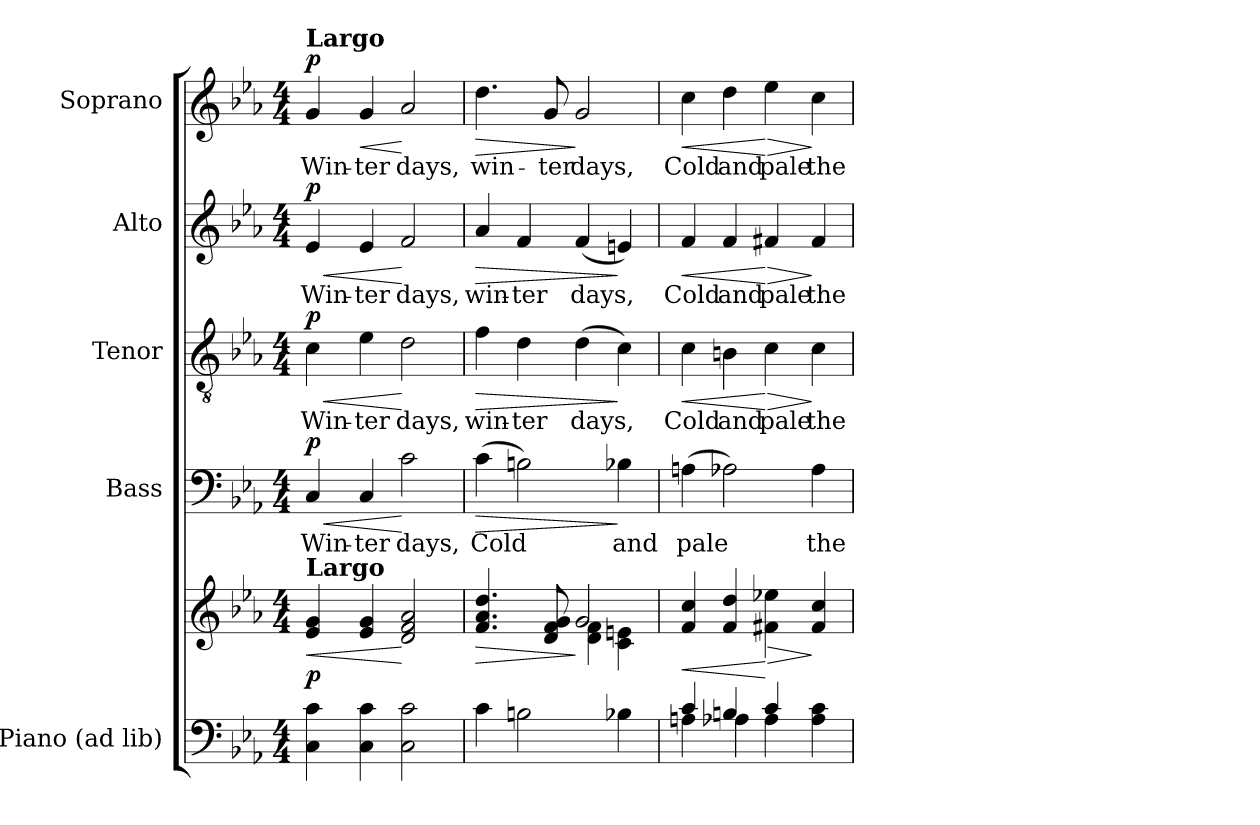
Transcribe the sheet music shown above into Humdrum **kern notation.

**kern	**kern	**dynam	**kern	**text	**dynam	**kern	**text	**dynam	**kern	**text	**dynam	**kern	**text	**dynam
*part5	*part5	*part5	*part4	*part4	*part4	*part3	*part3	*part3	*part2	*part2	*part2	*part1	*part1	*part1
*staff6	*staff5	*staff5/6	*staff4	*staff4	*staff4	*staff3	*staff3	*staff3	*staff2	*staff2	*staff2	*staff1	*staff1	*staff1
*I"Piano (ad lib)	*	*	*I"Bass	*	*	*I"Tenor	*	*	*I"Alto	*	*	*I"Soprano	*	*
*I'Pno.	*	*	*I'B.	*	*	*I'T.	*	*	*I'A.	*	*	*I'S.	*	*
!!LO:PB:g=z
*clefF4	*clefG2	*	*clefF4	*	*	*clefGv2	*	*	*clefG2	*	*	*clefG2	*	*
*	*	*	*	*	*	*ITrd7c12	*	*	*	*	*	*	*	*
*k[b-e-a-]	*k[b-e-a-]	*	*k[b-e-a-]	*	*	*k[b-e-a-]	*	*	*k[b-e-a-]	*	*	*k[b-e-a-]	*	*
*E-:	*E-:	*	*E-:	*	*	*E-:	*	*	*E-:	*	*	*E-:	*	*
*M4/4	*M4/4	*	*M4/4	*	*	*M4/4	*	*	*M4/4	*	*	*M4/4	*	*
*MM50	*MM50	*	*MM50	*	*	*MM50	*	*	*MM50	*	*	*MM50	*	*
=1	=1	=1	=1	=1	=1	=1	=1	=1	=1	=1	=1	=1	=1	=1
!	!	!LO:HP:b	!	!	!	!	!	!	!	!	!	!	!	!
!	!	!	!	!LO:LY:b:color=#000000	!LO:HP:b	!	!	!	!	!	!	!	!	!
!	!	!	!	!	!	!	!LO:LY:b:color=#000000	!LO:HP:b	!	!	!	!	!	!
!	!	!	!	!	!	!	!	!	!	!LO:LY:b:color=#000000	!LO:HP:b	!	!	!
!	!	!	!	!	!	!	!	!	!	!	!	!LO:TX:a:B:t=Largo	!	!
!	!LO:TX:a:B:t=Largo	!	!	!	!	!	!	!	!	!	!	!	!	!
!	!	!	!	!	!	!	!	!	!	!	!	!	!LO:LY:b:color=#000000	!
4Ci\ 4ci	4e-i/ 4gi	< p	4Ci/	Win-	< p	4Ci\	Win-	< p	4e-i/	Win-	< p	4gi/	Win-	p
!	!	!	!	!LO:LY:b:color=#000000	!	!	!	!	!	!	!	!	!	!
!	!	!	!	!	!	!	!LO:LY:b:color=#000000	!	!	!	!	!	!	!
!	!	!	!	!	!	!	!	!	!	!LO:LY:b:color=#000000	!	!	!	!
!	!	!	!	!	!	!	!	!	!	!	!	!	!LO:LY:b:color=#000000	!LO:HP:b
4Ci\ 4ci	4e-i/ 4gi	.	4Ci/	-ter	.	4E-i\	-ter	.	4e-i/	-ter	.	4gi/	-ter	<
!	!	!	!	!LO:LY:b:color=#000000	!	!	!	!	!	!	!	!	!	!
!	!	!	!	!	!	!	!LO:LY:b:color=#000000	!	!	!	!	!	!	!
!	!	!	!	!	!	!	!	!	!	!LO:LY:b:color=#000000	!	!	!	!
!	!	!	!	!	!	!	!	!	!	!	!	!	!LO:LY:b:color=#000000	!
2Ci\ 2ci	2di/ 2fi 2a-i	[	2ci\	days,	[	2Di\	days,	[	2fi/	days,	[	2a-i/	days,	[
=2	=2	=2	=2	=2	=2	=2	=2	=2	=2	=2	=2	=2	=2	=2
!	!	!LO:HP:b	!	!	!	!	!	!	!	!	!	!	!	!
*	*^	*	*	*	*	*	*	*	*	*	*	*	*	*
!	!	!	!	!	!LO:LY:b:color=#000000	!LO:HP:b	!	!	!	!	!	!	!	!	!
!	!	!	!	!	!	!	!	!LO:LY:b:color=#000000	!LO:HP:b	!	!	!	!	!	!
!	!	!	!	!	!	!	!	!	!	!	!LO:LY:b:color=#000000	!LO:HP:b	!	!	!
!	!	!	!	!	!	!	!	!	!	!	!	!	!	!LO:LY:b:color=#000000	!LO:HP:b
4ci\	4.fi/ 4.a-i 4.ddi	2ryy	>	(4ci\	Cold	>	4Fi\	win-	>	4a-i/	win-	>	4.ddi\	win-	>
!	!	!	!	!	!	!	!	!LO:LY:b:color=#000000	!	!	!	!	!	!	!
!	!	!	!	!	!	!	!	!	!	!	!LO:LY:b:color=#000000	!	!	!	!
2Bni\	.	.	.	2Bni\)	.	.	4Di\	-ter	.	4fi/	-ter	.	.	.	.
!	!	!	!	!	!	!	!	!	!	!	!	!	!	!LO:LY:b:color=#000000	!
.	8di/ 8fi 8gi	.	.	.	.	.	.	.	.	.	.	.	8gi/	-ter	.
!	!	!	!	!	!	!	!	!LO:LY:b:color=#000000	!	!	!	!	!	!	!
!	!	!	!	!	!	!	!	!	!	!	!LO:LY:b:color=#000000	!	!	!	!
!	!	!	!	!	!	!	!	!	!	!	!	!	!	!LO:LY:b:color=#000000	!
.	2gi/	4di\ 4fi	]	.	.	.	(4Di\	days,	.	(4fi/	days,	.	2gi/	days,	]
!	!	!	!	!	!LO:LY:b:color=#000000	!	!	!	!	!	!	!	!	!	!
4B-Xi\	.	4ci\ 4eni	.	4B-Xi\	and	]	4Ci\)	.	]	4eni/)	.	]	.	.	.
=3	=3	=3	=3	=3	=3	=3	=3	=3	=3	=3	=3	=3	=3	=3	=3
*^	*	*	*	*	*	*	*	*	*	*	*	*	*	*	*
!	!	!	!	!LO:HP:b	!	!	!	!	!	!	!	!	!	!	!	!
*	*	*v	*v	*	*	*	*	*	*	*	*	*	*	*	*	*
*	*	*^	*	*	*	*	*	*	*	*	*	*	*	*	*
!	!	!	!	!	!	!LO:LY:b:color=#000000	!	!	!	!	!	!	!	!	!	!
*	*	*v	*v	*	*	*	*	*	*	*	*	*	*	*	*	*
*	*	*^	*	*	*	*	*	*	*	*	*	*	*	*	*
!	!	!	!	!	!	!	!	!	!LO:LY:b:color=#000000	!LO:HP:b	!	!	!	!	!	!
*	*	*v	*v	*	*	*	*	*	*	*	*	*	*	*	*	*
*	*	*^	*	*	*	*	*	*	*	*	*	*	*	*	*
!	!	!	!	!	!	!	!	!	!	!	!	!LO:LY:b:color=#000000	!LO:HP:b	!	!	!
*	*	*v	*v	*	*	*	*	*	*	*	*	*	*	*	*	*
*	*	*^	*	*	*	*	*	*	*	*	*	*	*	*	*
!	!	!	!	!	!	!	!	!	!	!	!	!	!	!	!LO:LY:b:color=#000000	!LO:HP:b
*	*	*v	*v	*	*	*	*	*	*	*	*	*	*	*	*	*
4ci/	4Ani\	4fi/ 4cci	<	(4Ani\	pale	.	4Ci\	Cold	<	4fi/	Cold	<	4cci\	Cold	<
!	!	!	!	!	!	!	!	!LO:LY:b:color=#000000	!	!	!	!	!	!	!
!	!	!	!	!	!	!	!	!	!	!	!LO:LY:b:color=#000000	!	!	!	!
!	!	!	!	!	!	!	!	!	!	!	!	!	!	!LO:LY:b:color=#000000	!
4Bni/	4A-Xi\	4fi/ 4ddi	.	2A-Xi\)	.	.	4BBni\	and	.	4fi/	and	.	4ddi\	and	.
!	!	!	!LO:HP:n=1:b	!	!	!	!	!	!	!	!	!	!	!	!
!	!	!	!	!	!	!	!	!LO:LY:b:color=#000000	!LO:HP:n=1:b	!	!	!	!	!	!
!	!	!	!	!	!	!	!	!	!	!	!LO:LY:b:color=#000000	!LO:HP:n=1:b	!	!	!
!	!	!	!	!	!	!	!	!	!	!	!	!	!	!LO:LY:b:color=#000000	!LO:HP:n=1:b
4ci/	4A-i\	4f#Xi\ 4ee-Xi	[ >	.	.	.	4Ci\	pale	[ >	4f#Xi/	pale	[ >	4ee-i\	pale	[ >
!	!	!	!	!	!LO:LY:b:color=#000000	!	!	!	!	!	!	!	!	!	!
!	!	!	!	!	!	!	!	!LO:LY:b:color=#000000	!	!	!	!	!	!	!
!	!	!	!	!	!	!	!	!	!	!	!LO:LY:b:color=#000000	!	!	!	!
!	!	!	!	!	!	!	!	!	!	!	!	!	!	!LO:LY:b:color=#000000	!
4ryy	4A-i\ 4ci	4f#i/ 4cci	]	4A-i\	the	.	4Ci\	the	]	4f#i/	the	]	4cci\	the	]
*v	*v	*	*	*	*	*	*	*	*	*	*	*	*	*	*
=	=	=	=	=	=	=	=	=	=	=	=	=	=	=
*-	*-	*-	*-	*-	*-	*-	*-	*-	*-	*-	*-	*-	*-	*-
